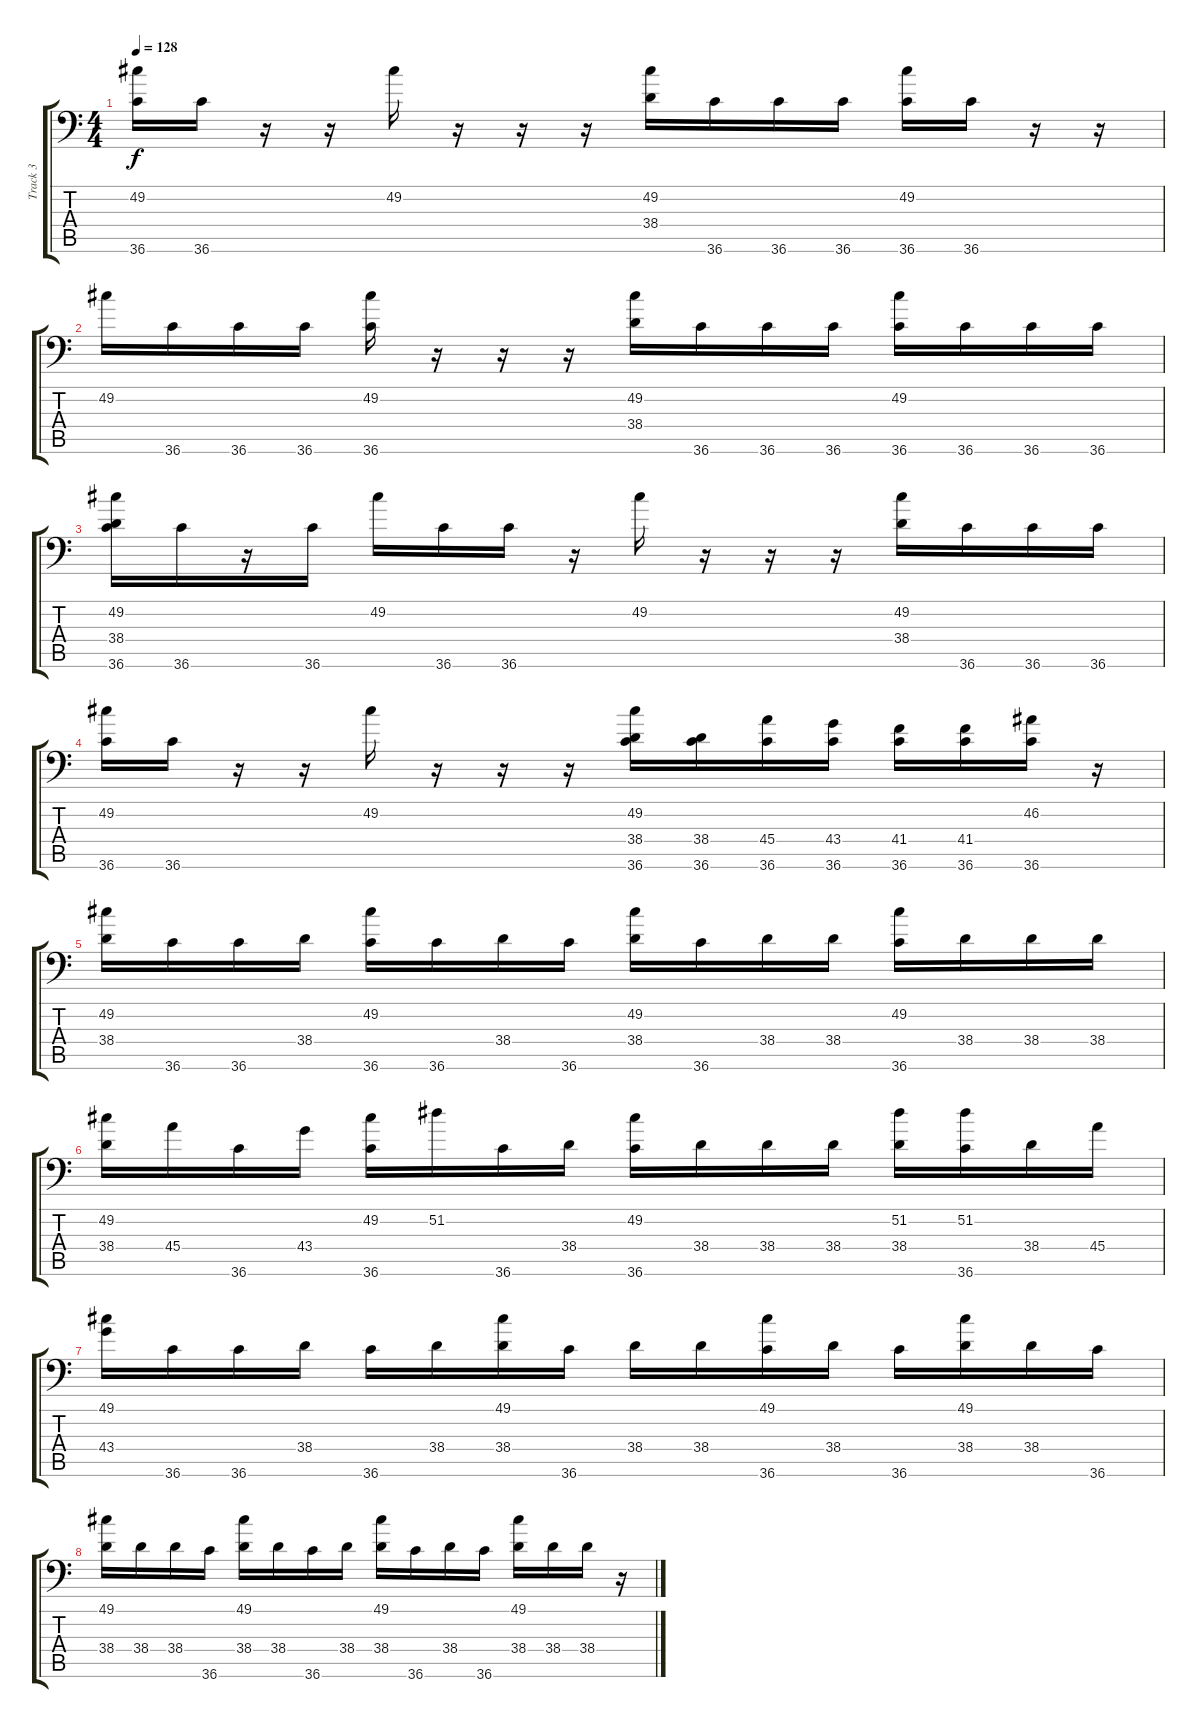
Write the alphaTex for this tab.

\track ("Track 3" "Track 3") {instrument acousticgrandpiano}
\staff {score tabs}
\tuning (C-1 C-1 C-1 C-1 C-1 C-1) {hide}
\ts (4 4)
\tempo 128
\clef f4
\ks c
(49.2 36.6).16{dy f} 36.6.16 r.16 r.16 49.2.16 r.16 r.16 r.16 (49.2 38.4).16 36.6.16 36.6.16 36.6.16 (49.2 36.6).16 36.6.16 r.16 r.16 |
49.2.16 36.6.16 36.6.16 36.6.16 (49.2 36.6).16 r.16 r.16 r.16 (49.2 38.4).16 36.6.16 36.6.16 36.6.16 (49.2 36.6).16 36.6.16 36.6.16 36.6.16 |
(49.2 38.4 36.6).16 36.6.16 r.16 36.6.16 49.2.16 36.6.16 36.6.16 r.16 49.2.16 r.16 r.16 r.16 (49.2 38.4).16 36.6.16 36.6.16 36.6.16 |
(49.2 36.6).16 36.6.16 r.16 r.16 49.2.16 r.16 r.16 r.16 (49.2 38.4 36.6).16 (38.4 36.6).16 (45.4 36.6).16 (43.4 36.6).16 (41.4 36.6).16 (41.4 36.6).16 (46.2 36.6).16 r.16 |
(49.2 38.4).16 36.6.16 36.6.16 38.4.16 (49.2 36.6).16 36.6.16 38.4.16 36.6.16 (49.2 38.4).16 36.6.16 38.4.16 38.4.16 (49.2 36.6).16 38.4.16 38.4.16 38.4.16 |
(49.2 38.4).16 45.4.16 36.6.16 43.4.16 (49.2 36.6).16 51.2.16 36.6.16 38.4.16 (49.2 36.6).16 38.4.16 38.4.16 38.4.16 (51.2 38.4).16 (51.2 36.6).16 38.4.16 45.4.16 |
(49.1 43.4).16 36.6.16 36.6.16 38.4.16 36.6.16 38.4.16 (49.1 38.4).16 36.6.16 38.4.16 38.4.16 (49.1 36.6).16 38.4.16 36.6.16 (49.1 38.4).16 38.4.16 36.6.16 |
(49.1 38.4).16 38.4.16 38.4.16 36.6.16 (49.1 38.4).16 38.4.16 36.6.16 38.4.16 (49.1 38.4).16 36.6.16 38.4.16 36.6.16 (49.1 38.4).16 38.4.16 38.4.16 r.16
